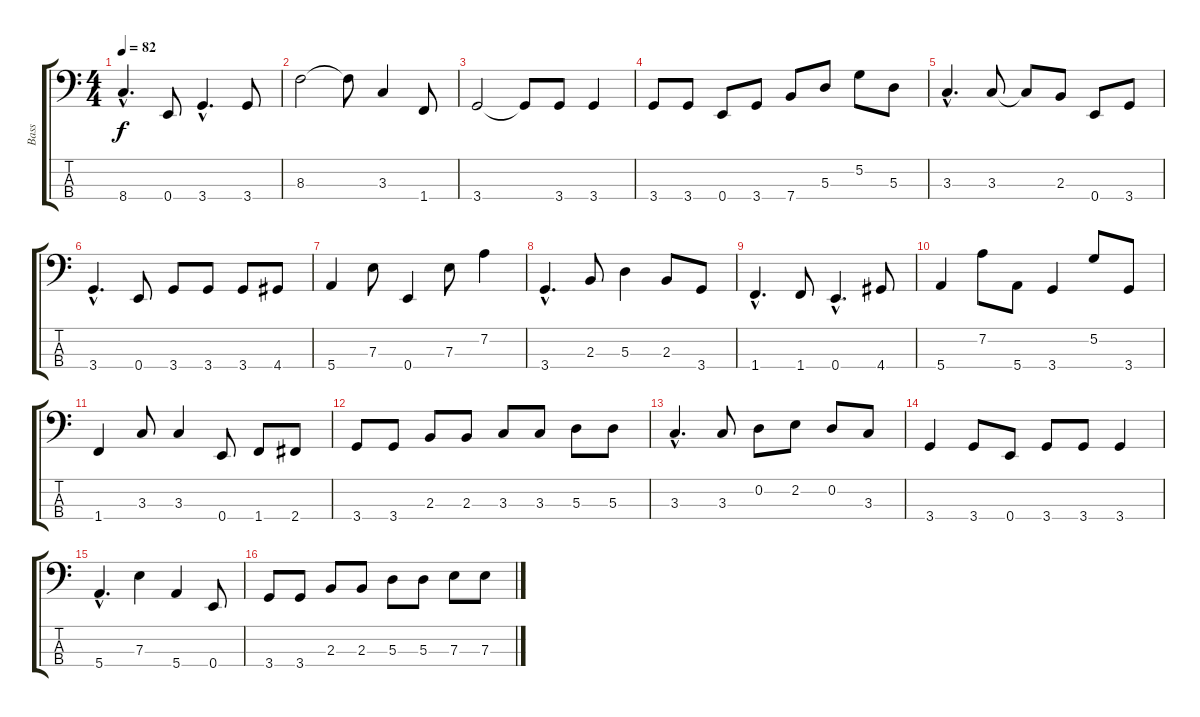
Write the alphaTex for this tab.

\track ("Bass" "Bass") {instrument electricbasspick}
\staff {score tabs}
\tuning (G2 D2 A1 E1) {hide}
\ts (4 4)
\tempo 82
\clef f4
\ks c
8.4{hac}.4{d dy f} 0.4.8 3.4{hac}.4{d} 3.4.8 |
8.3.2 8.3{t}.8 3.3.4 1.4.8 |
3.4.2 3.4{t}.8 3.4.8 3.4.4 |
3.4.8 3.4.8 0.4.8 3.4.8 7.4.8 5.3.8 5.2.8 5.3.8 |
3.3{hac}.4{d} 3.3.8 3.3{t}.8 2.3.8 0.4.8 3.4.8 |
3.4{hac}.4{d} 0.4.8 3.4.8 3.4.8 3.4.8 4.4.8 |
5.4.4 7.3.8 0.4.4 7.3.8 7.2.4 |
3.4{hac}.4{d} 2.3.8 5.3.4 2.3.8 3.4.8 |
1.4{hac}.4{d} 1.4.8 0.4{hac}.4{d} 4.4.8 |
5.4.4 7.2.8 5.4.8 3.4.4 5.2.8 3.4.8 |
1.4.4 3.3.8 3.3.4 0.4.8 1.4.8 2.4.8 |
3.4.8 3.4.8 2.3.8 2.3.8 3.3.8 3.3.8 5.3.8 5.3.8 |
3.3{hac}.4{d} 3.3.8 0.2.8 2.2.8 0.2.8 3.3.8 |
3.4.4 3.4.8 0.4.8 3.4.8 3.4.8 3.4.4 |
5.4{hac}.4{d} 7.3.4 5.4.4 0.4.8 |
3.4.8 3.4.8 2.3.8 2.3.8 5.3.8 5.3.8 7.3.8 7.3.8
